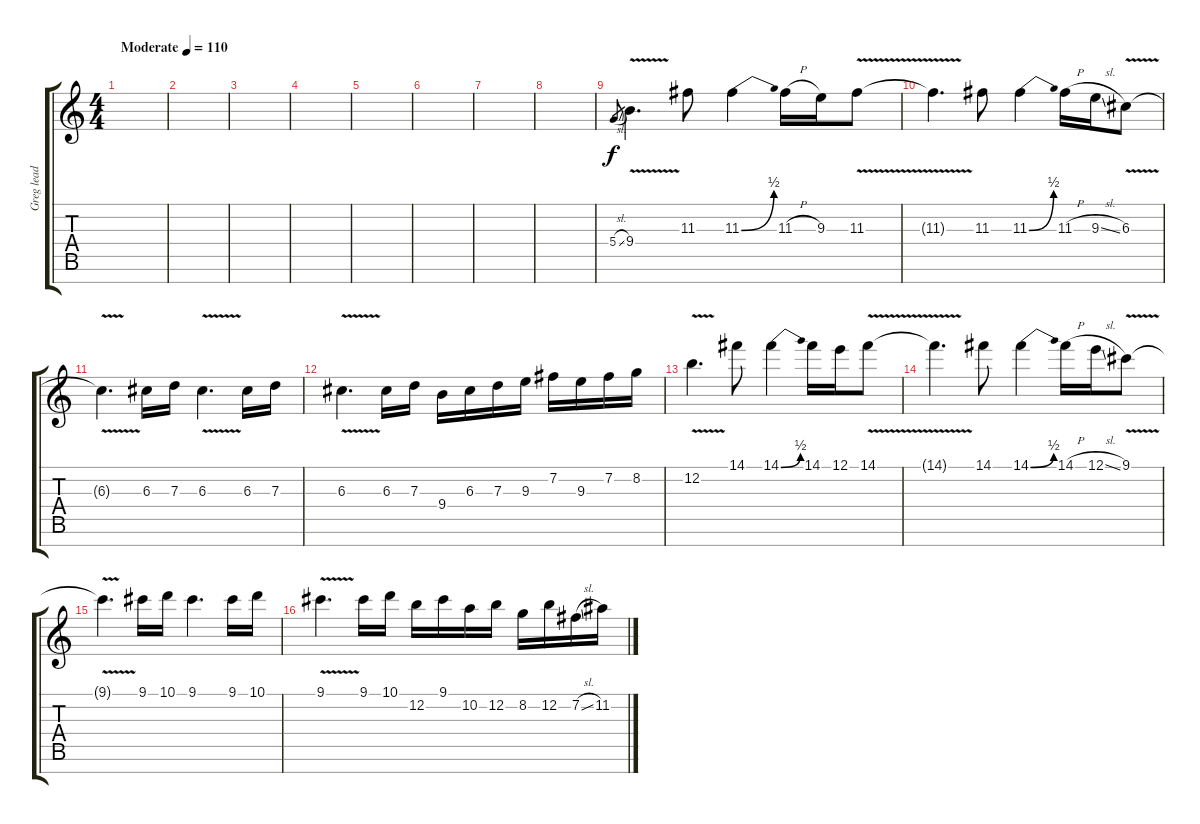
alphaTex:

\track ("Greg lead" "Greg lead") {instrument distortionguitar}
\staff {score tabs}
\tuning (E4 B3 G3 D3 A2 E2 B1) {hide}
\ts (4 4)
\tempo (110 "Moderate")
\clef g2
\ks c
|
|
|
|
|
|
|
|
5.4{sl}.8{gr} 9.4{v}.4{d} 11.3.8 11.3{be (bend 0 0 60 2)}.4 11.3{h}.16 9.3.16 11.3{v}.8 |
11.3{t}.4{d} 11.3.8 11.3{be (bend 0 0 60 2)}.4 11.3{h}.16 9.3{sl}.16 6.3{v}.8 |
6.3{t}.4{d} 6.3.16 7.3.16 6.3{v}.4{d} 6.3.16 7.3.16 |
6.3{v}.4{d} 6.3.16 7.3.16 9.4.16 6.3.16 7.3.16 9.3.16 7.2.16 9.3.16 7.2.16 8.2.16 |
12.2{v}.4{d} 14.1.8 14.1{be (bend 0 0 60 2)}.4 14.1.16 12.1.16 14.1{v}.8 |
14.1{t}.4{d} 14.1.8 14.1{be (bend 0 0 60 2)}.4 14.1{h}.16 12.1{sl}.16 9.1{v}.8 |
9.1{t}.4{d} 9.1.16 10.1.16 9.1.4{d} 9.1.16 10.1.16 |
9.1{v}.4{d} 9.1.16 10.1.16 12.2.16 9.1.16 10.2.16 12.2.16 8.2.16 12.2.16 7.2{sl}.16 11.2.16
